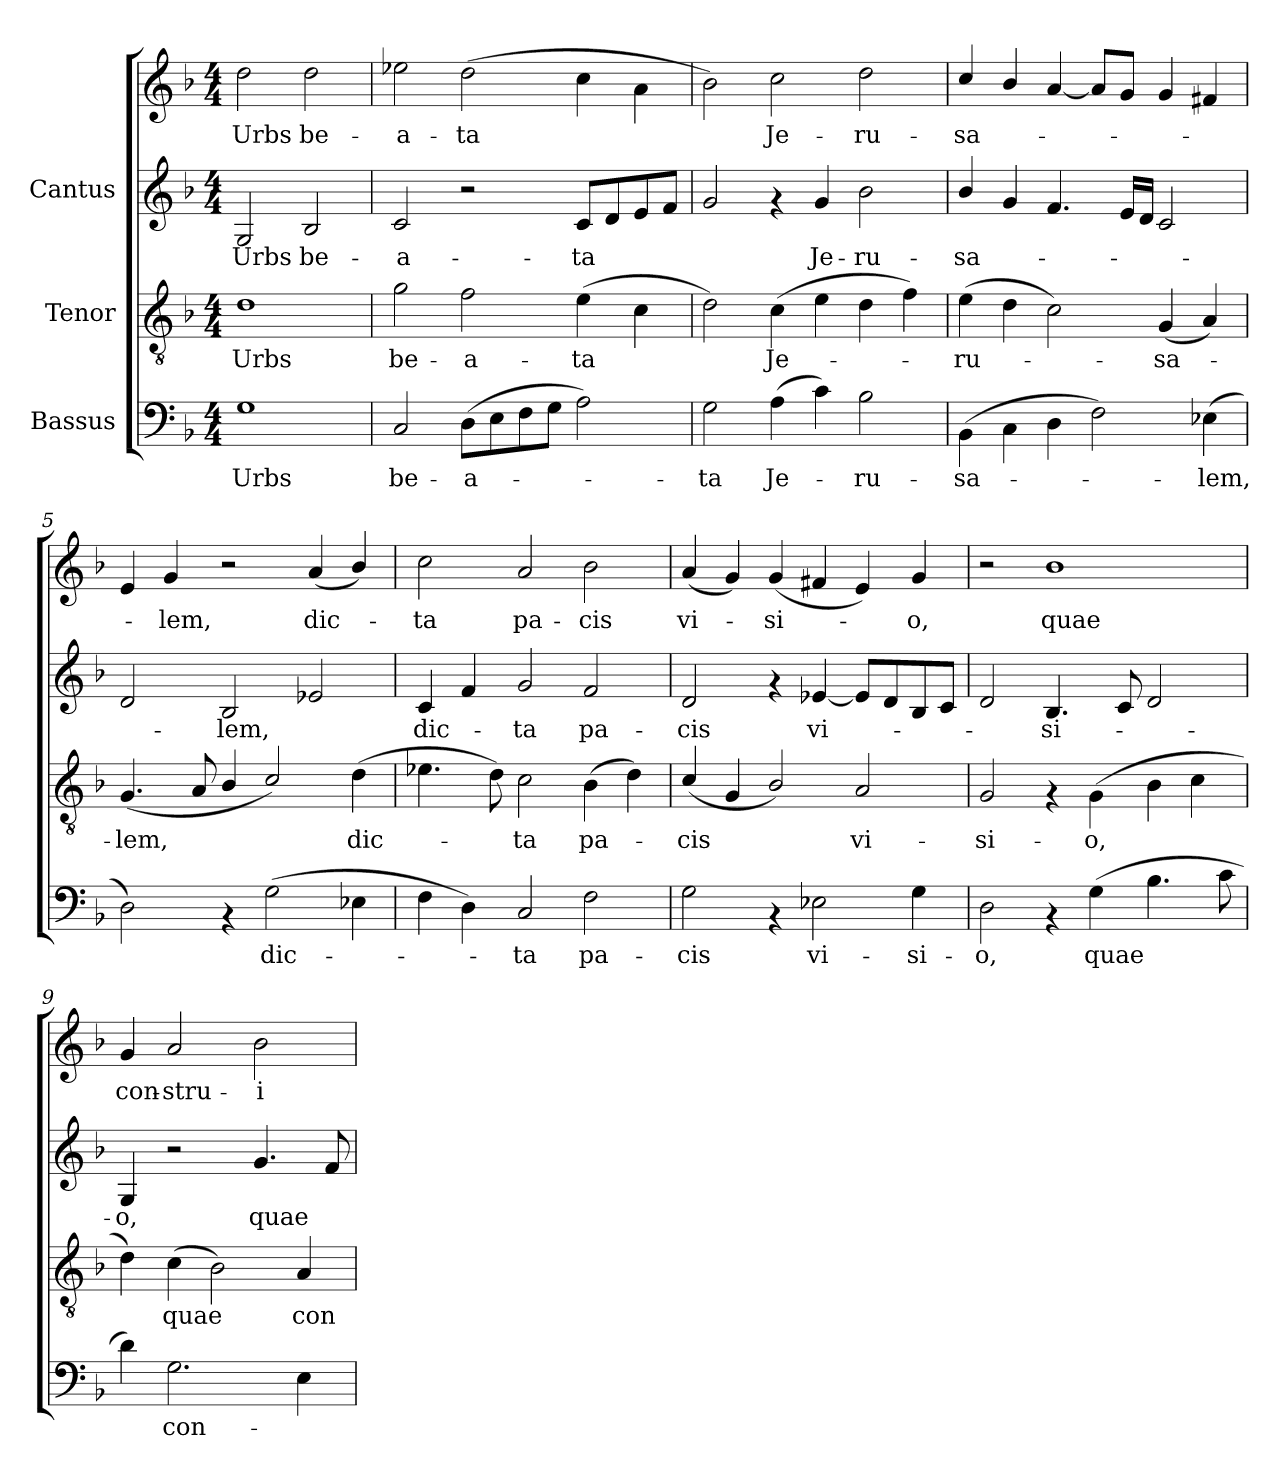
**kern	**text	**kern	**text	**kern	**text	**kern	**text
*part3	*part3	*part2	*part2	*part1	*part1	*part1	*part1
*staff4	*staff4	*staff3	*staff3	*staff2	*staff2	*staff1	*staff1
*I"Bassus	*	*I"Tenor	*	*I"Cantus	*	*	*
*clefF4	*	*clefGv2	*	*clefG2	*	*clefG2	*
*k[b-]	*	*k[b-]	*	*k[b-]	*	*k[b-]	*
*F:	*	*F:	*	*F:	*	*F:	*
*M4/4	*	*M4/4	*	*M4/4	*	*M4/4	*
*MM120	*	*MM120	*	*MM120	*	*MM120	*
=1	=1	=1	=1	=1	=1	=1	=1
!	!LO:LY:b	!	!LO:LY:b	!	!LO:LY:b	!	!LO:LY:b
1G	Urbs	1d	Urbs	2G/	-Urbs	2dd\	Urbs
!	!	!	!	!	!LO:LY:b	!	!LO:LY:b
.	.	.	.	2B-/	be-	2dd\	be-
!!LO:LB:g=z
=2	=2	=2	=2	=2	=2	=2	=2
!	!LO:LY:b	!	!LO:LY:b	!	!LO:LY:b	!	!LO:LY:b
2C/	be-	2g\	be-	2c/	a-	2ee-X\	-a-
!	!LO:LY:b	!	!LO:LY:b	!	!	!	!LO:LY:b
(>8D\L	-a-	2f\	-a-	2r	.	(>2dd\	-ta
8E\	.	.	.	.	.	.	.
8F\	.	.	.	.	.	.	.
8G\J	.	.	.	.	.	.	.
!	!	!	!LO:LY:b	!	!LO:LY:b	!	!
2A\)	.	(>4e\	-ta	8c/L	-ta	4cc\	.
.	.	.	.	8d/	.	.	.
.	.	4c\	.	8e/	.	4a\	.
.	.	.	.	8f/J	.	.	.
!!LO:PB:g=z
=3	=3	=3	=3	=3	=3	=3	=3
!	!LO:LY:b	!	!	!	!	!	!
2G\	-ta	2d\)	.	2g/	.	2b-\)	.
!	!LO:LY:b	!	!LO:LY:b	!	!	!	!LO:LY:b
(>4A\	Je-	(>4c\	Je-	4rf	.	2cc\	Je-
!	!	!	!	!	!LO:LY:b	!	!
4c\)	.	4e\	.	4g/	-Je-	.	.
!	!LO:LY:b	!	!	!	!LO:LY:b	!	!LO:LY:b
2B-\	-ru-	4d\	.	2b-\	-ru-	2dd\	-ru-
.	.	4f\)	.	.	.	.	.
!!LO:LB:g=z
=4	=4	=4	=4	=4	=4	=4	=4
!	!LO:LY:b	!	!LO:LY:b	!	!LO:LY:b	!	!LO:LY:b
(>4BB-\	-sa-	(>4e\	-ru-	4b-/	-sa-	4cc/	-sa-
4C\	.	4d\	.	4g/	.	4b-/	.
4D\	.	2c\)	.	4.f/	.	[<4a/	.
2F\)	.	.	.	.	.	8a/L]	.
.	.	.	.	16e/LL	.	8g/J	.
.	.	.	.	16d/JJ	.	.	.
!	!	!	!LO:LY:b	!	!	!	!
.	.	(<4G/	-sa-	2c/	.	4g/	.
!	!LO:LY:b	!	!	!	!	!	!
(>4E-X\	-lem,	4A/)	.	.	.	4f#X/	.
!!LO:PB:g=z
=5	=5	=5	=5	=5	=5	=5	=5
!	!	!	!LO:LY:b	!	!	!	!
2D\)	.	(<4.G/	-lem,	2d/	.	4e/	.
!	!	!	!	!	!	!	!LO:LY:b
.	.	.	.	.	.	4g/	-lem,
.	.	8A/	.	.	.	.	.
!	!	!	!	!	!LO:LY:b	!	!
4rAA	.	4B-/	.	2B-/	-lem,	2r	.
!	!LO:LY:b	!	!	!	!	!	!
(>2G\	dic-	2c/)	.	.	.	.	.
!	!	!	!	!	!	!	!LO:LY:b
.	.	.	.	2e-X/	.	(<4a/	dic-
!	!	!	!LO:LY:b	!	!	!	!
4E-X\	.	(>4d\	dic-	.	.	4b-/)	.
!!LO:LB:g=z
=6	=6	=6	=6	=6	=6	=6	=6
!	!	!	!	!	!LO:LY:b	!	!LO:LY:b
4F\	.	4.e-X\	.	4c/	dic-	2cc\	ta
4D\)	.	.	.	4f/	.	.	.
.	.	8d\)	.	.	.	.	.
!	!LO:LY:b	!	!LO:LY:b	!	!LO:LY:b	!	!LO:LY:b
2C/	-ta	2c\	-ta	2g/	-ta	2a/	pa-
!	!LO:LY:b	!	!LO:LY:b	!	!LO:LY:b	!	!LO:LY:b
2F\	pa-	(>4B-\	pa-	2f/	pa-	2b-\	-cis
.	.	4d\)	.	.	.	.	.
!!LO:PB:g=z
=7	=7	=7	=7	=7	=7	=7	=7
!	!LO:LY:b	!	!LO:LY:b	!	!LO:LY:b	!	!LO:LY:b
2G\	-cis	(<4c/	-cis	2d/	cis	(<4a/	-vi-
.	.	4G/	.	.	.	4g/)	.
!	!	!	!	!	!	!	!LO:LY:b
4rAA	.	2B-/)	.	4rf	.	(<4g/	-si-
!	!LO:LY:b	!	!	!	!LO:LY:b	!	!
2E-X\	vi-	.	.	[<4e-X/	vi-	4f#X/	.
!	!	!	!LO:LY:b	!	!	!	!
.	.	2A/	vi-	8e-/L]	.	4e/)	.
.	.	.	.	8d/	.	.	.
!	!LO:LY:b	!	!	!	!	!	!LO:LY:b
4G\	-si-	.	.	8B-/	.	4g/	-o,
.	.	.	.	8c/J	.	.	.
!!LO:LB:g=z
=8	=8	=8	=8	=8	=8	=8	=8
!	!LO:LY:b	!	!LO:LY:b	!	!	!	!
2D\	-o,	2G/	-si-	2d/	.	2r	.
4rAA	.	4rF	.	4.B-/	si-	1b-	-quae
!	!LO:LY:b	!	!LO:LY:b	!	!	!	!
(>4G\	quae	(>4G\	-o,	.	.	.	.
.	.	.	.	8c/	.	.	.
4.B-\	.	4B-\	.	2d/	.	.	.
.	.	4c\	.	.	.	.	.
8c\	.	.	.	.	.	.	.
!!LO:PB:g=z
=9	=9	=9	=9	=9	=9	=9	=9
!	!	!	!	!	!LO:LY:b	!	!LO:LY:b
4d\)	.	4d\)	.	4G/	-o,	4g/	-con-
!	!LO:LY:b	!	!LO:LY:b	!	!	!	!LO:LY:b
2.G\	con-	(>4c\	quae	2r	.	2a/	-stru-
.	.	2B-\)	.	.	.	.	.
!	!	!	!	!	!LO:LY:b	!	!LO:LY:b
.	.	.	.	4.g/	quae	2b-\	-i-
!	!	!	!LO:LY:b	!	!	!	!
4E\	.	4A/	con-	.	.	.	.
.	.	.	.	8f/	.	.	.
=	=	=	=	=	=	=	=
*-	*-	*-	*-	*-	*-	*-	*-
